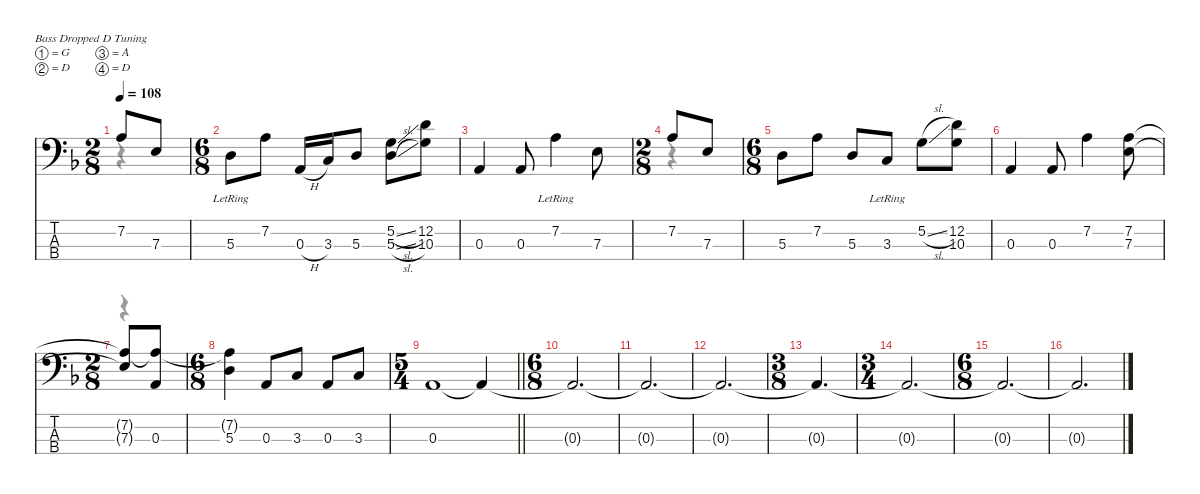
\defaultSystemsLayout 4
\hideDynamics
\bracketExtendMode nobrackets
\singleTrackTrackNamePolicy hidden
\multiTrackTrackNamePolicy hidden
\firstSystemTrackNameMode fullname
\firstSystemTrackNameOrientation horizontal
\otherSystemsTrackNameOrientation horizontal
\track ("Bass - hidden" "el.bs.") {instrument electricbasspick}
\staff {score tabs}
\tuning (G2 D2 A1 D1)
\voice
\ts (2 8)
\beaming (8 2 2 2 2)
\tempo 108
\clef f4
\ks dminor
7.2{acc forcenatural}.8{dy f} 7.3{acc forcenatural}.8 |
\ts (6 8)
\beaming (8 2 2 2 2)
5.3{lr acc forcenatural}.8 7.2{acc forcenatural}.8 0.3{h acc forcenatural}.16 3.3{acc forcenatural}.16 5.3{acc forcenatural}.8 (5.2{sl acc forcenatural} 5.3{sl acc forcenatural}).8 (12.2{acc forcenatural} 10.3{acc forcenatural}).8 |
0.3{acc forcenatural}.4 0.3{acc forcenatural}.8 7.2{lr acc forcenatural}.4 7.3{acc forcenatural}.8 |
\ts (2 8)
\beaming (8 2 2 2 2)
7.2{acc forcenatural}.8 7.3{acc forcenatural}.8 |
\ts (6 8)
\beaming (8 2 2 2 2)
5.3{acc forcenatural}.8 7.2{acc forcenatural}.8 5.3{acc forcenatural}.8 3.3{lr acc forcenatural}.8 5.2{sl acc forcenatural}.8 (12.2{acc forcenatural} 10.3{acc forcenatural}).8 |
0.3{acc forcenatural}.4 0.3{acc forcenatural}.8 7.2{acc forcenatural}.4 (7.2{acc forcenatural} 7.3{acc forcenatural}).8 |
\ts (2 8)
\beaming (8 2 2 2 2)
(7.2{t acc forcenatural} 7.3{t acc forcenatural}).8 (7.2{t acc forcenatural} 0.3{acc forcenatural}).8 |
\ts (6 8)
\beaming (8 2 2 2 2)
(7.2{t acc forcenatural} 5.3{acc forcenatural}).4 0.3{acc forcenatural}.8 3.3{acc forcenatural}.8 0.3{acc forcenatural}.8 3.3{acc forcenatural}.8 |
\ts (5 4)
\beaming (8 2 2 2 4)
\barLineRight lightlight
0.3{acc forcenatural}.1 0.3{t acc forcenatural}.4 |
\ts (6 8)
\beaming (8 2 2 2 2)
0.3{t acc forcenatural}.2{d} |
0.3{t acc forcenatural}.2{d} |
0.3{t acc forcenatural}.2{d} |
\ts (3 8)
\beaming (8 2 2 2 2)
0.3{t acc forcenatural}.4{d} |
\ts (3 4)
\beaming (8 2 2 2 2)
0.3{t acc forcenatural}.2{d} |
\ts (6 8)
\beaming (8 2 2 2 2)
0.3{t acc forcenatural}.2{d} |
0.3{t acc forcenatural}.2{d}
\voice
\clef f4
\ottava regular
\simile none
\ks dminor
r.4{dy mf} |
|
|
r.4{dy mf} |
|
|
r.4{dy mf} |
|
\barLineRight lightlight
|
|
|
|
|
|
|
